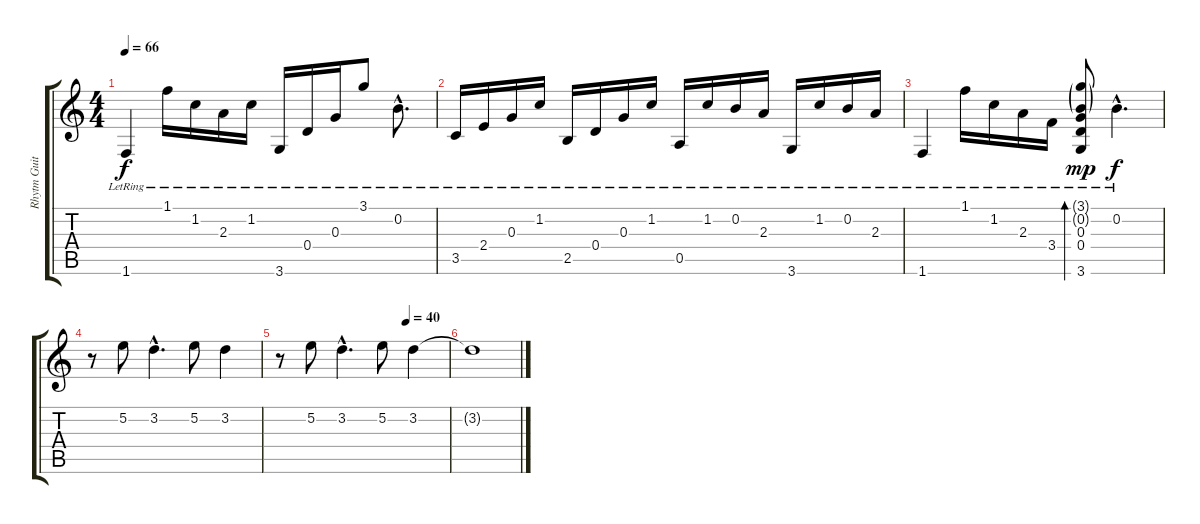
\track ("Rhytm Guitar" "Rhytm Guit") {instrument electricguitarjazz}
\staff {score tabs}
\tuning (E4 B3 G3 D3 A2 E2) {hide}
\ts (4 4)
\tempo 66
\clef g2
\ks c
1.6{lr}.4{dy f} 1.1{lr}.16 1.2{lr}.16 2.3{lr}.16 1.2{lr}.16 3.6{lr}.16 0.4{lr}.16 0.3{lr}.16 3.1{lr}.8 0.2{hac lr}.8{d} |
3.5{lr}.16 2.4{lr}.16 0.3{lr}.16 1.2{lr}.16 2.5{lr}.16 0.4{lr}.16 0.3{lr}.16 1.2{lr}.16 0.5{lr}.16 1.2{lr}.16 0.2{lr}.16 2.3{lr}.16 3.6{lr}.16 1.2{lr}.16 0.2{lr}.16 2.3{lr}.16 |
1.6{lr}.4 1.1{lr}.16 1.2{lr}.16 2.3{lr}.16 3.4{lr}.16 (3.1{g lr} 0.2{g lr} 0.3{lr} 0.4{lr} 3.6{lr}).8{bd 240 dy mp} 0.2{hac lr}.4{d dy f} |
r.8 5.2.8 3.2{hac}.4{d} 5.2.8 3.2.4 |
\tempo (40 0.75)
r.8 5.2.8 3.2{hac}.4{d} 5.2.8 3.2.4 |
3.2{t}.1
